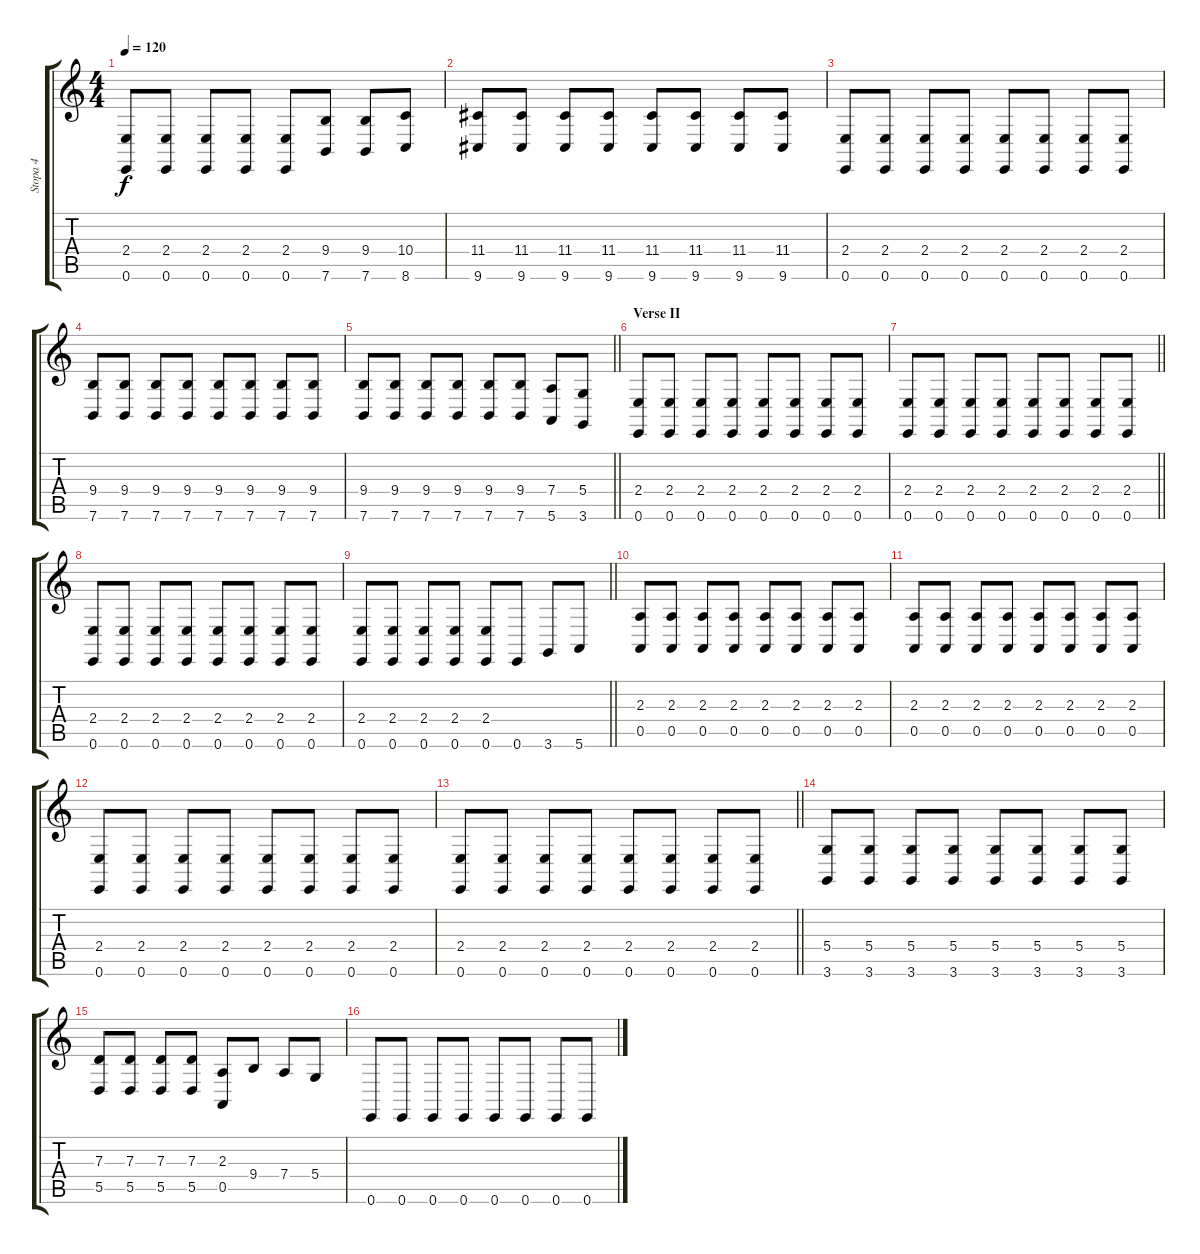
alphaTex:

\track ("Stopa 4" "Stopa 4") {instrument acousticgrandpiano}
\staff {score tabs}
\tuning (E4 B3 G3 D3 A2 E2) {hide}
\ts (4 4)
\tempo 120
\clef g2
\ks c
(2.4 0.6).8{dy f} (2.4 0.6).8 (2.4 0.6).8 (2.4 0.6).8 (2.4 0.6).8 (9.4 7.6).8 (9.4 7.6).8 (10.4 8.6).8 |
(11.4 9.6).8 (11.4 9.6).8 (11.4 9.6).8 (11.4 9.6).8 (11.4 9.6).8 (11.4 9.6).8 (11.4 9.6).8 (11.4 9.6).8 |
(2.4 0.6).8 (2.4 0.6).8 (2.4 0.6).8 (2.4 0.6).8 (2.4 0.6).8 (2.4 0.6).8 (2.4 0.6).8 (2.4 0.6).8 |
(9.4 7.6).8 (9.4 7.6).8 (9.4 7.6).8 (9.4 7.6).8 (9.4 7.6).8 (9.4 7.6).8 (9.4 7.6).8 (9.4 7.6).8 |
\barLineRight lightlight
(9.4 7.6).8 (9.4 7.6).8 (9.4 7.6).8 (9.4 7.6).8 (9.4 7.6).8 (9.4 7.6).8 (7.4 5.6).8 (5.4 3.6).8 |
\section ("" "Verse II")
(2.4 0.6).8 (2.4 0.6).8 (2.4 0.6).8 (2.4 0.6).8 (2.4 0.6).8 (2.4 0.6).8 (2.4 0.6).8 (2.4 0.6).8 |
\barLineRight lightlight
(2.4 0.6).8 (2.4 0.6).8 (2.4 0.6).8 (2.4 0.6).8 (2.4 0.6).8 (2.4 0.6).8 (2.4 0.6).8 (2.4 0.6).8 |
(2.4 0.6).8 (2.4 0.6).8 (2.4 0.6).8 (2.4 0.6).8 (2.4 0.6).8 (2.4 0.6).8 (2.4 0.6).8 (2.4 0.6).8 |
\barLineRight lightlight
(2.4 0.6).8 (2.4 0.6).8 (2.4 0.6).8 (2.4 0.6).8 (2.4 0.6).8 0.6.8 3.6.8 5.6.8 |
(2.3 0.5).8 (2.3 0.5).8 (2.3 0.5).8 (2.3 0.5).8 (2.3 0.5).8 (2.3 0.5).8 (2.3 0.5).8 (2.3 0.5).8 |
(2.3 0.5).8 (2.3 0.5).8 (2.3 0.5).8 (2.3 0.5).8 (2.3 0.5).8 (2.3 0.5).8 (2.3 0.5).8 (2.3 0.5).8 |
(2.4 0.6).8 (2.4 0.6).8 (2.4 0.6).8 (2.4 0.6).8 (2.4 0.6).8 (2.4 0.6).8 (2.4 0.6).8 (2.4 0.6).8 |
\barLineRight lightlight
(2.4 0.6).8 (2.4 0.6).8 (2.4 0.6).8 (2.4 0.6).8 (2.4 0.6).8 (2.4 0.6).8 (2.4 0.6).8 (2.4 0.6).8 |
(5.4 3.6).8 (5.4 3.6).8 (5.4 3.6).8 (5.4 3.6).8 (5.4 3.6).8 (5.4 3.6).8 (5.4 3.6).8 (5.4 3.6).8 |
(7.3 5.5).8 (7.3 5.5).8 (7.3 5.5).8 (7.3 5.5).8 (2.3 0.5).8 9.4.8 7.4.8 5.4.8 |
0.6.8 0.6.8 0.6.8 0.6.8 0.6.8 0.6.8 0.6.8 0.6.8
